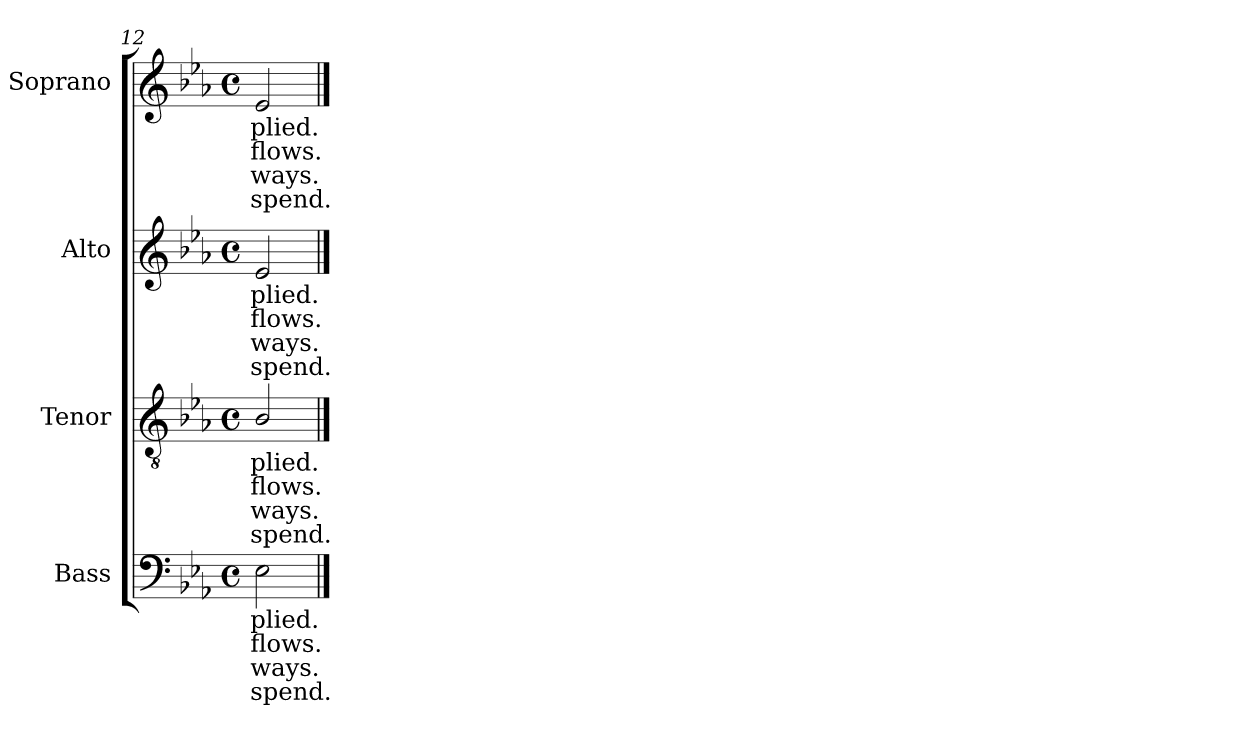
**kern	**text	**text	**text	**text	**kern	**text	**text	**text	**text	**kern	**text	**text	**text	**text	**kern	**text	**text	**text	**text
*part4	*part4	*part4	*part4	*part4	*part3	*part3	*part3	*part3	*part3	*part2	*part2	*part2	*part2	*part2	*part1	*part1	*part1	*part1	*part1
*staff4	*staff4	*staff4	*staff4	*staff4	*staff3	*staff3	*staff3	*staff3	*staff3	*staff2	*staff2	*staff2	*staff2	*staff2	*staff1	*staff1	*staff1	*staff1	*staff1
*I"Bass	*	*	*	*	*I"Tenor	*	*	*	*	*I"Alto	*	*	*	*	*I"Soprano	*	*	*	*
*I'B.	*	*	*	*	*I'T.	*	*	*	*	*I'A.	*	*	*	*	*I'S.	*	*	*	*
*clefF4	*	*	*	*	*clefGv2	*	*	*	*	*clefG2	*	*	*	*	*clefG2	*	*	*	*
*	*	*	*	*	*ITrd7c12	*	*	*	*	*	*	*	*	*	*	*	*	*	*
*k[b-e-a-]	*	*	*	*	*k[b-e-a-]	*	*	*	*	*k[b-e-a-]	*	*	*	*	*k[b-e-a-]	*	*	*	*
*E-:	*	*	*	*	*E-:	*	*	*	*	*E-:	*	*	*	*	*E-:	*	*	*	*
*M4/4	*	*	*	*	*M4/4	*	*	*	*	*M4/4	*	*	*	*	*M4/4	*	*	*	*
*met(c)	*	*	*	*	*met(c)	*	*	*	*	*met(c)	*	*	*	*	*met(c)	*	*	*	*
=12	=12	=12	=12	=12	=12	=12	=12	=12	=12	=12	=12	=12	=12	=12	=12	=12	=12	=12	=12
!	!LO:LY:b:color=#000000	!LO:LY:b:color=#000000	!LO:LY:b:color=#000000	!LO:LY:b:color=#000000	!	!	!	!	!	!	!	!	!	!	!	!	!	!	!
!	!	!	!	!	!	!LO:LY:b:color=#000000	!LO:LY:b:color=#000000	!LO:LY:b:color=#000000	!LO:LY:b:color=#000000	!	!	!	!	!	!	!	!	!	!
!	!	!	!	!	!	!	!	!	!	!	!LO:LY:b:color=#000000	!LO:LY:b:color=#000000	!LO:LY:b:color=#000000	!LO:LY:b:color=#000000	!	!	!	!	!
!	!	!	!	!	!	!	!	!	!	!	!	!	!	!	!	!LO:LY:b:color=#000000	!LO:LY:b:color=#000000	!LO:LY:b:color=#000000	!LO:LY:b:color=#000000
2E-i\	-plied.	flows.	ways.	spend.	2BB-i/	-plied.	flows.	ways.	spend.	2e-i/	-plied.	flows.	ways.	spend.	2e-i/	-plied.	flows.	ways.	spend.
==	==	==	==	==	==	==	==	==	==	==	==	==	==	==	==	==	==	==	==
*-	*-	*-	*-	*-	*-	*-	*-	*-	*-	*-	*-	*-	*-	*-	*-	*-	*-	*-	*-
